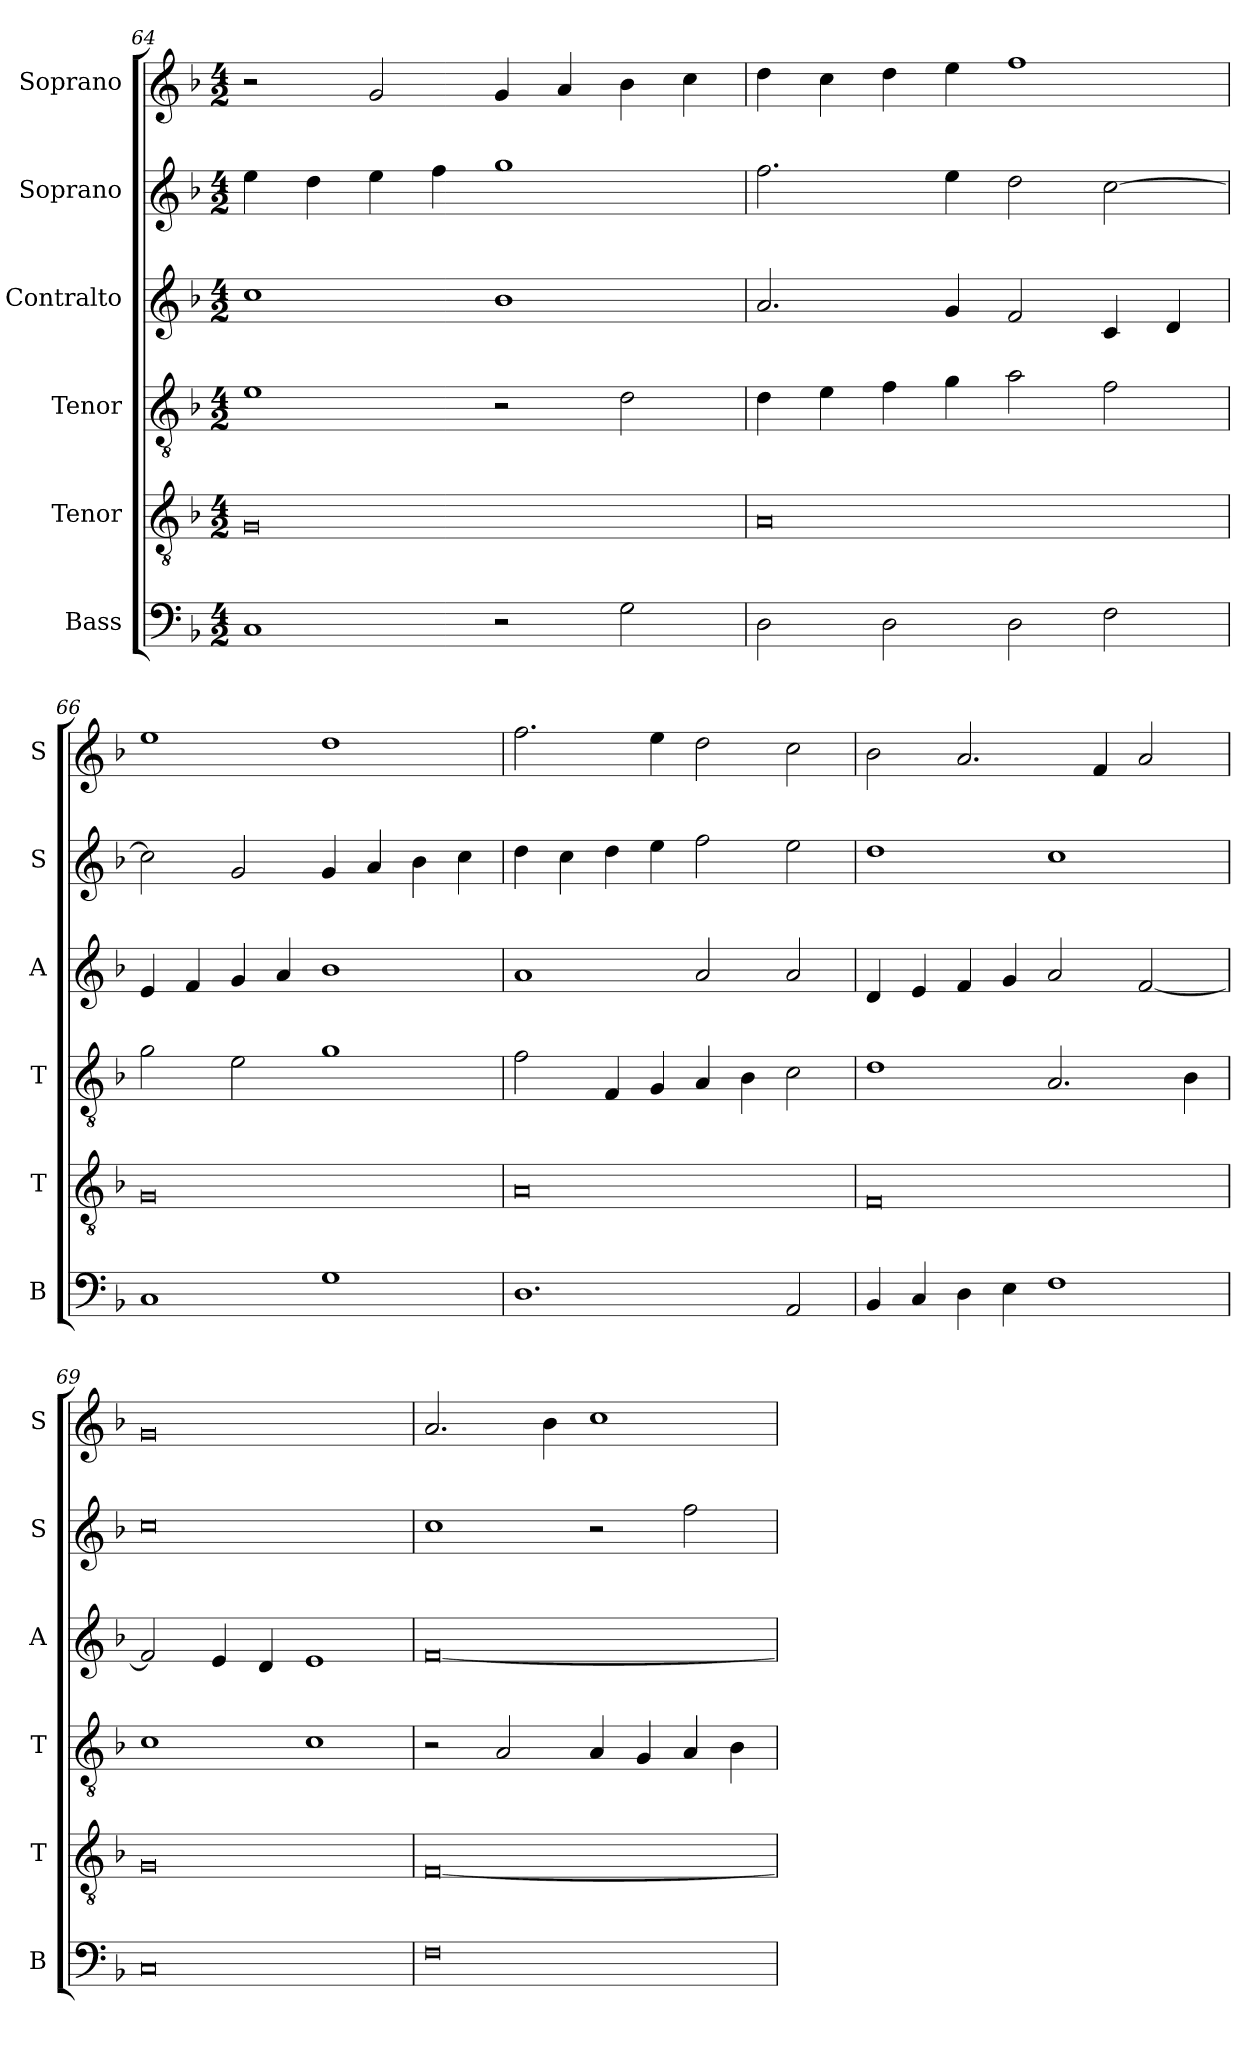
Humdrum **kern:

**kern	**kern	**kern	**kern	**kern	**kern
*part6	*part5	*part4	*part3	*part2	*part1
*staff6	*staff5	*staff4	*staff3	*staff2	*staff1
*I"Bass	*I"Tenor	*I"Tenor	*I"Contralto	*I"Soprano	*I"Soprano
*I'B	*I'T	*I'T	*I'A	*I'S	*I'S
*clefF4	*clefGv2	*clefGv2	*clefG2	*clefG2	*clefG2
*k[b-]	*k[b-]	*k[b-]	*k[b-]	*k[b-]	*k[b-]
*M4/2	*M4/2	*M4/2	*M4/2	*M4/2	*M4/2
=64	=64	=64	=64	=64	=64
1C	0G	1e	1cc	4ee	2r
.	.	.	.	4dd	.
.	.	.	.	4ee	2g
.	.	.	.	4ff	.
2r	.	2r	1b-	1gg	4g
.	.	.	.	.	4a
2G	.	2d	.	.	4b-
.	.	.	.	.	4cc
=65	=65	=65	=65	=65	=65
2D	0A	4d	2.a	2.ff	4dd
.	.	4e	.	.	4cc
2D	.	4f	.	.	4dd
.	.	4g	4g	4ee	4ee
2D	.	2a	2f	2dd	1ff
2F	.	2f	4c	[2cc	.
.	.	.	4d	.	.
=66	=66	=66	=66	=66	=66
1C	0G	2g	4e	2cc]	1ee
.	.	.	4f	.	.
.	.	2e	4g	2g	.
.	.	.	4a	.	.
1G	.	1g	1b-	4g	1dd
.	.	.	.	4a	.
.	.	.	.	4b-	.
.	.	.	.	4cc	.
=67	=67	=67	=67	=67	=67
1.D	0A	2f	1a	4dd	2.ff
.	.	.	.	4cc	.
.	.	4F	.	4dd	.
.	.	4G	.	4ee	4ee
.	.	4A	2a	2ff	2dd
.	.	4B-	.	.	.
2AA	.	2c	2a	2ee	2cc
=68	=68	=68	=68	=68	=68
4BB-	0F	1d	4d	1dd	2b-
4C	.	.	4e	.	.
4D	.	.	4f	.	2.a
4E	.	.	4g	.	.
1F	.	2.A	2a	1cc	.
.	.	.	.	.	4f
.	.	.	[2f	.	2a
.	.	4B-	.	.	.
=69	=69	=69	=69	=69	=69
0C	0G	1c	2f]	0cc	0g
.	.	.	4e	.	.
.	.	.	4d	.	.
.	.	1c	1e	.	.
=70	=70	=70	=70	=70	=70
0F	[0F	2r	[0f	1cc	2.a
.	.	2A	.	.	.
.	.	.	.	.	4b-
.	.	4A	.	2r	1cc
.	.	4G	.	.	.
.	.	4A	.	2ff	.
.	.	4B-	.	.	.
=	=	=	=	=	=
*-	*-	*-	*-	*-	*-
